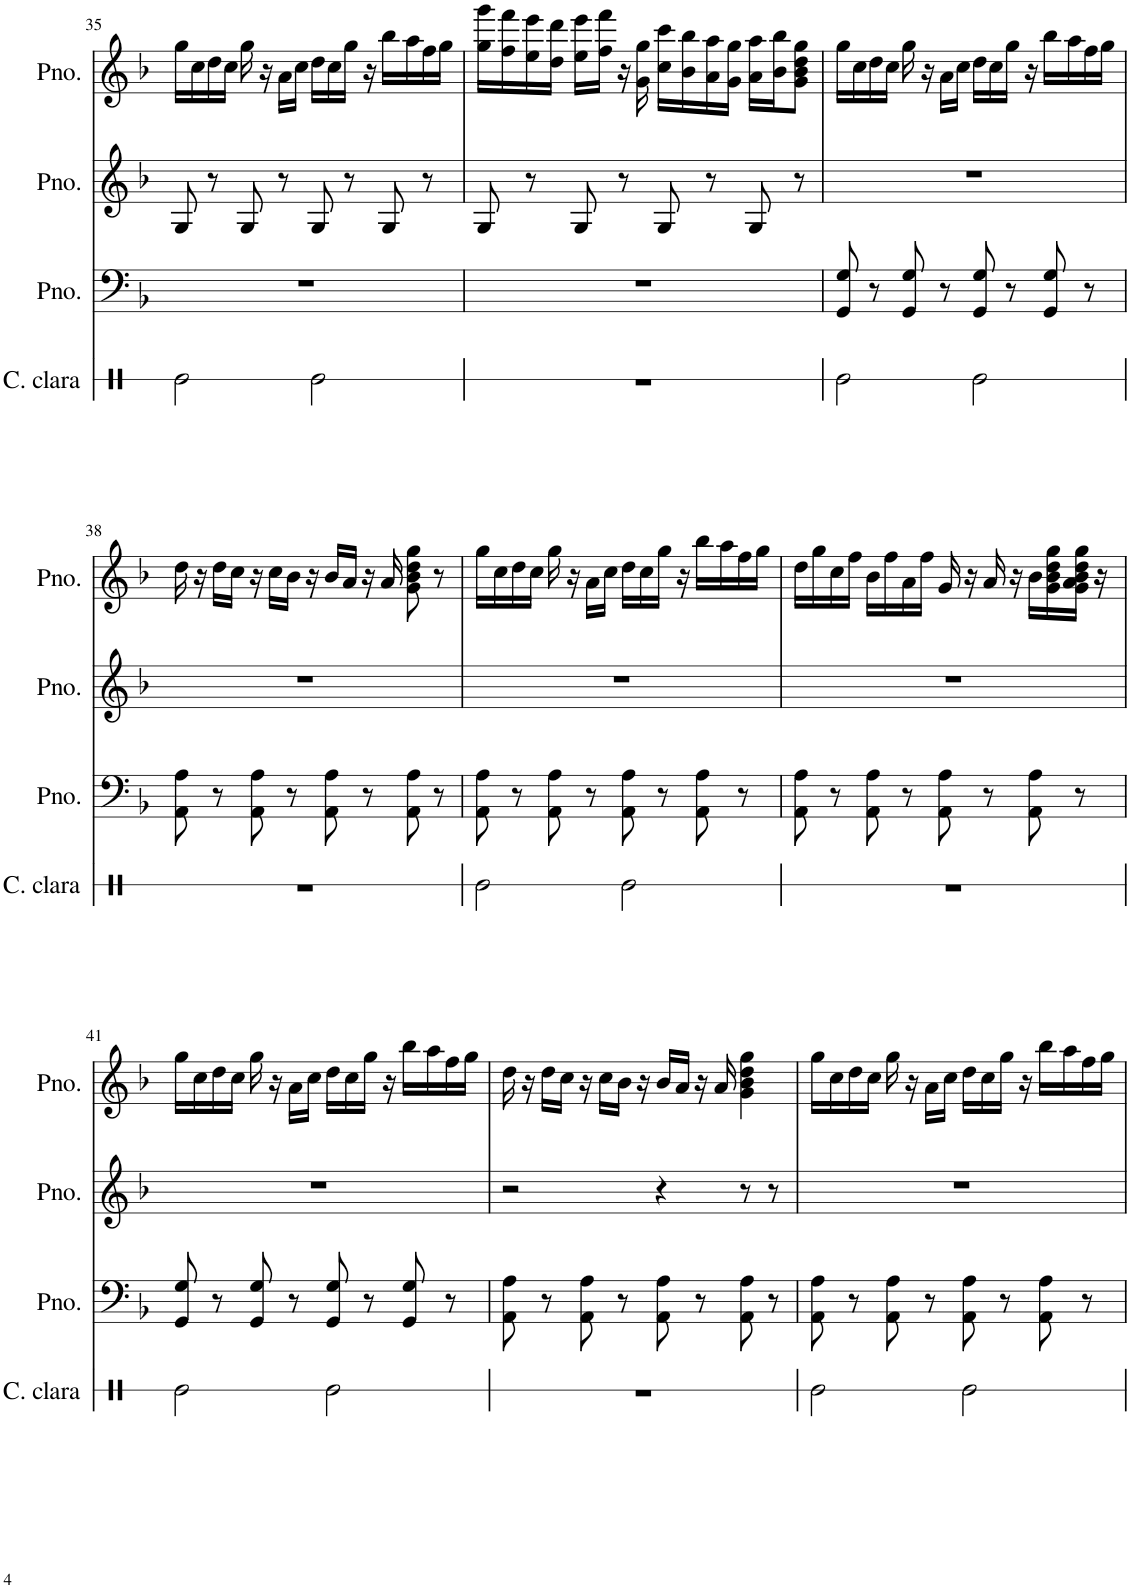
**kern	**kern	**kern	**kern
*part4	*part3	*part2	*part1
*staff4	*staff3	*staff2	*staff1
*I"Caja clara	*I"Piano	*I"Piano	*I"Piano
*I'C. clara	*I'Pno.	*I'Pno.	*I'Pno.
!!LO:PB:g=z
*clefX	*clefF4	*clefG2	*clefG2
*k[]	*k[b-]	*k[b-]	*k[b-]
*M4/4	*M4/4	*M4/4	*M4/4
=35	=35	=35	=35
2Re\	1r	8G/	16gg\LL
.	.	.	16cc\
.	.	8r	16dd\
.	.	.	16cc\JJ
.	.	8G/	16gg\
.	.	.	16r
.	.	8r	16a\LL
.	.	.	16cc\JJ
2Re\	.	8G/	16dd\LL
.	.	.	16cc\
.	.	8r	16gg\JJ
.	.	.	16r
.	.	8G/	16bb-\LL
.	.	.	16aa\
.	.	8r	16ff\
.	.	.	16gg\JJ
=36	=36	=36	=36
1r	1r	8G/	16gg\ 16ggg\LL
.	.	.	16ff\ 16fff\
.	.	8r	16ee\ 16eee\
.	.	.	16dd\ 16ddd\JJ
.	.	8G/	16ee\ 16eee\LL
.	.	.	16ff\ 16fff\JJ
.	.	8r	16r
.	.	.	16g\ 16gg\
.	.	8G/	16cc\ 16ccc\LL
.	.	.	16b-\ 16bb-\
.	.	8r	16a\ 16aa\
.	.	.	16g\ 16gg\JJ
.	.	8G/	16a\ 16aa\LL
.	.	.	16b-\ 16bb-\J
.	.	8r	8g\ 8b-\ 8dd\ 8gg\J
=37	=37	=37	=37
2Re\	8GG/ 8G/	1r	16gg\LL
.	.	.	16cc\
.	8r	.	16dd\
.	.	.	16cc\JJ
.	8GG/ 8G/	.	16gg\
.	.	.	16r
.	8r	.	16a\LL
.	.	.	16cc\JJ
2Re\	8GG/ 8G/	.	16dd\LL
.	.	.	16cc\
.	8r	.	16gg\JJ
.	.	.	16r
.	8GG/ 8G/	.	16bb-\LL
.	.	.	16aa\
.	8r	.	16ff\
.	.	.	16gg\JJ
!!LO:LB:g=z
=38	=38	=38	=38
1r	8AA\ 8A\	1r	16dd\
.	.	.	16r
.	8r	.	16dd\LL
.	.	.	16cc\JJ
.	8AA\ 8A\	.	16r
.	.	.	16cc\LL
.	8r	.	16b-\JJ
.	.	.	16r
.	8AA\ 8A\	.	16b-/LL
.	.	.	16a/JJ
.	8r	.	16r
.	.	.	16a/
.	8AA\ 8A\	.	8g\ 8b-\ 8dd\ 8gg\
.	8r	.	8r
=39	=39	=39	=39
2Re\	8AA\ 8A\	1r	16gg\LL
.	.	.	16cc\
.	8r	.	16dd\
.	.	.	16cc\JJ
.	8AA\ 8A\	.	16gg\
.	.	.	16r
.	8r	.	16a\LL
.	.	.	16cc\JJ
2Re\	8AA\ 8A\	.	16dd\LL
.	.	.	16cc\
.	8r	.	16gg\JJ
.	.	.	16r
.	8AA\ 8A\	.	16bb-\LL
.	.	.	16aa\
.	8r	.	16ff\
.	.	.	16gg\JJ
=40	=40	=40	=40
1r	8AA\ 8A\	1r	16dd\LL
.	.	.	16gg\
.	8r	.	16cc\
.	.	.	16ff\JJ
.	8AA\ 8A\	.	16b-\LL
.	.	.	16ff\
.	8r	.	16a\
.	.	.	16ff\JJ
.	8AA\ 8A\	.	16g/
.	.	.	16r
.	8r	.	16a/
.	.	.	16r
.	8AA\ 8A\	.	16b-\LL
.	.	.	16g\ 16b-\ 16dd\ 16gg\
.	8r	.	16g\ 16a\ 16b-\ 16dd\ 16gg\JJ
.	.	.	16r
!!LO:LB:g=z
=41	=41	=41	=41
2Re\	8GG/ 8G/	1r	16gg\LL
.	.	.	16cc\
.	8r	.	16dd\
.	.	.	16cc\JJ
.	8GG/ 8G/	.	16gg\
.	.	.	16r
.	8r	.	16a\LL
.	.	.	16cc\JJ
2Re\	8GG/ 8G/	.	16dd\LL
.	.	.	16cc\
.	8r	.	16gg\JJ
.	.	.	16r
.	8GG/ 8G/	.	16bb-\LL
.	.	.	16aa\
.	8r	.	16ff\
.	.	.	16gg\JJ
=42	=42	=42	=42
1r	8AA\ 8A\	2r	16dd\
.	.	.	16r
.	8r	.	16dd\LL
.	.	.	16cc\JJ
.	8AA\ 8A\	.	16r
.	.	.	16cc\LL
.	8r	.	16b-\JJ
.	.	.	16r
.	8AA\ 8A\	4r	16b-/LL
.	.	.	16a/JJ
.	8r	.	16r
.	.	.	16a/
.	8AA\ 8A\	8r	4g\ 4b-\ 4dd\ 4gg\
.	8r	8r	.
=43	=43	=43	=43
2Re\	8AA\ 8A\	1r	16gg\LL
.	.	.	16cc\
.	8r	.	16dd\
.	.	.	16cc\JJ
.	8AA\ 8A\	.	16gg\
.	.	.	16r
.	8r	.	16a\LL
.	.	.	16cc\JJ
2Re\	8AA\ 8A\	.	16dd\LL
.	.	.	16cc\
.	8r	.	16gg\JJ
.	.	.	16r
.	8AA\ 8A\	.	16bb-\LL
.	.	.	16aa\
.	8r	.	16ff\
.	.	.	16gg\JJ
=	=	=	=
*-	*-	*-	*-
